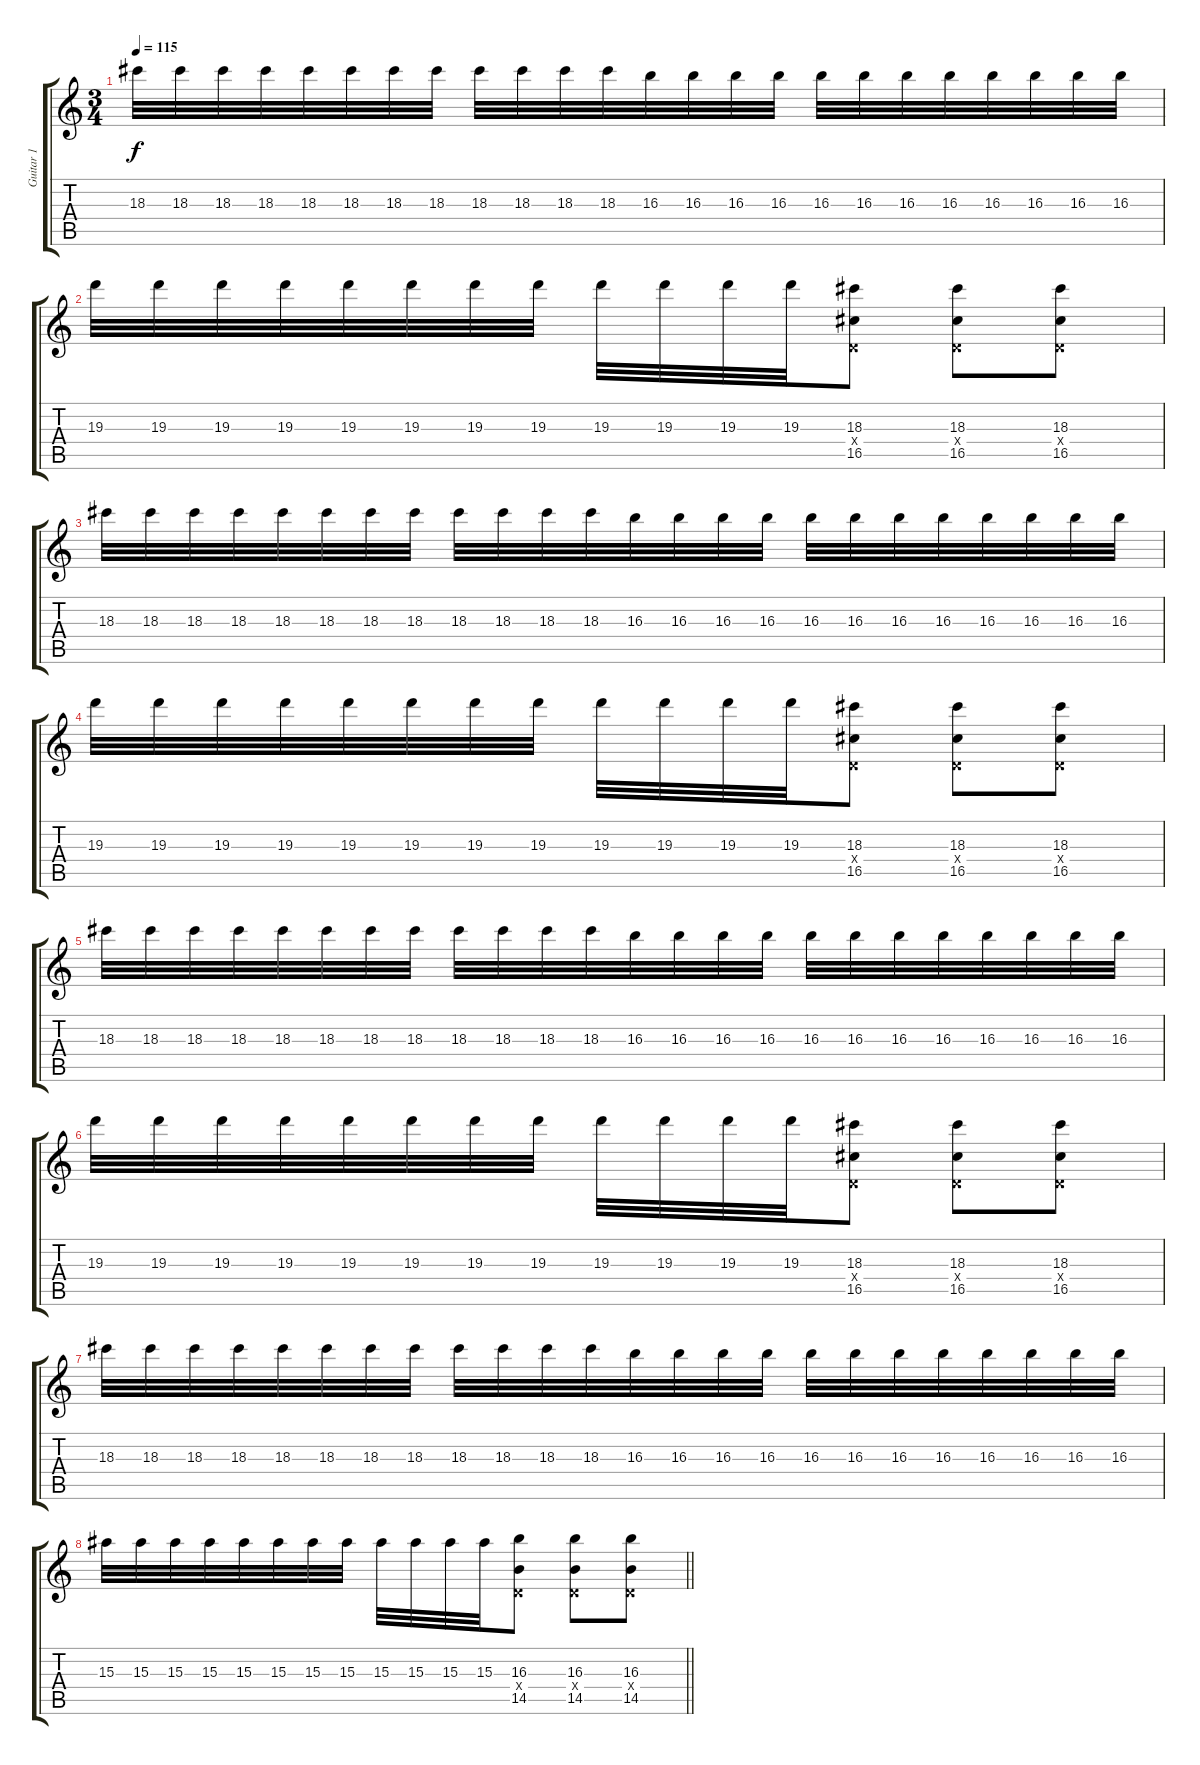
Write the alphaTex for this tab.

\track ("Guitar 1" "Guitar 1") {instrument overdrivenguitar}
\staff {score tabs}
\tuning (E4 B3 G3 D3 A2 E2) {hide}
\ts (3 4)
\tempo 115
\clef g2
\ks c
18.3.32{dy f} 18.3.32 18.3.32 18.3.32 18.3.32 18.3.32 18.3.32 18.3.32 18.3.32 18.3.32 18.3.32 18.3.32 16.3.32 16.3.32 16.3.32 16.3.32 16.3.32 16.3.32 16.3.32 16.3.32 16.3.32 16.3.32 16.3.32 16.3.32 |
19.3.32 19.3.32 19.3.32 19.3.32 19.3.32 19.3.32 19.3.32 19.3.32 19.3.32 19.3.32 19.3.32 19.3.32 (18.3 0.4{x} 16.5).8 (18.3 0.4{x} 16.5).8 (18.3 0.4{x} 16.5).8 |
18.3.32 18.3.32 18.3.32 18.3.32 18.3.32 18.3.32 18.3.32 18.3.32 18.3.32 18.3.32 18.3.32 18.3.32 16.3.32 16.3.32 16.3.32 16.3.32 16.3.32 16.3.32 16.3.32 16.3.32 16.3.32 16.3.32 16.3.32 16.3.32 |
19.3.32 19.3.32 19.3.32 19.3.32 19.3.32 19.3.32 19.3.32 19.3.32 19.3.32 19.3.32 19.3.32 19.3.32 (18.3 0.4{x} 16.5).8 (18.3 0.4{x} 16.5).8 (18.3 0.4{x} 16.5).8 |
18.3.32 18.3.32 18.3.32 18.3.32 18.3.32 18.3.32 18.3.32 18.3.32 18.3.32 18.3.32 18.3.32 18.3.32 16.3.32 16.3.32 16.3.32 16.3.32 16.3.32 16.3.32 16.3.32 16.3.32 16.3.32 16.3.32 16.3.32 16.3.32 |
19.3.32 19.3.32 19.3.32 19.3.32 19.3.32 19.3.32 19.3.32 19.3.32 19.3.32 19.3.32 19.3.32 19.3.32 (18.3 0.4{x} 16.5).8 (18.3 0.4{x} 16.5).8 (18.3 0.4{x} 16.5).8 |
18.3.32 18.3.32 18.3.32 18.3.32 18.3.32 18.3.32 18.3.32 18.3.32 18.3.32 18.3.32 18.3.32 18.3.32 16.3.32 16.3.32 16.3.32 16.3.32 16.3.32 16.3.32 16.3.32 16.3.32 16.3.32 16.3.32 16.3.32 16.3.32 |
\barLineRight lightlight
15.3.32 15.3.32 15.3.32 15.3.32 15.3.32 15.3.32 15.3.32 15.3.32 15.3.32 15.3.32 15.3.32 15.3.32 (16.3 0.4{x} 14.5).8 (16.3 0.4{x} 14.5).8 (16.3 0.4{x} 14.5).8
